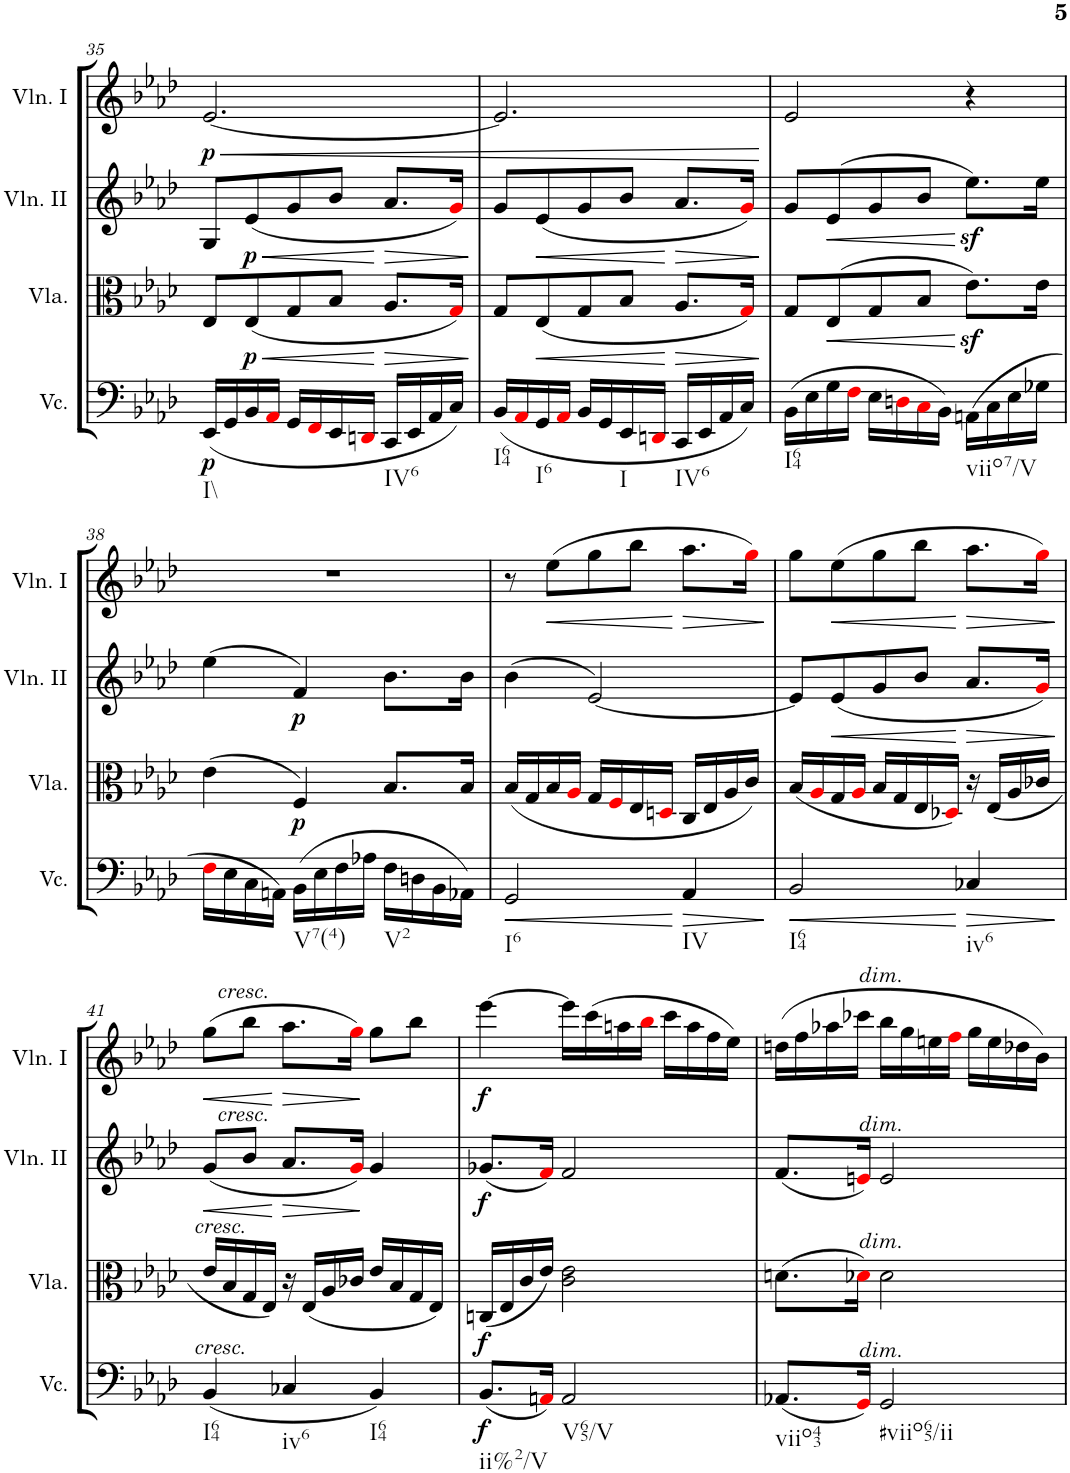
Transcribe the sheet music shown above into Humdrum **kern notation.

**kern	**dynam	**kern	**dynam	**kern	**dynam	**kern	**dynam
*part4	*part4	*part3	*part3	*part2	*part2	*part1	*part1
*staff4	*staff4	*staff3	*staff3	*staff2	*staff2	*staff1	*staff1
*I"Violoncello	*	*I"Viola	*	*I"Violino II	*	*I"Violino I	*
*I'Vc.	*	*I'Vla.	*	*I'Vln. II	*	*I'Vln. I	*
!!LO:PB:g=z
*clefF4	*	*clefC3	*	*clefG2	*	*clefG2	*
*k[b-e-a-d-]	*	*k[b-e-a-d-]	*	*k[b-e-a-d-]	*	*k[b-e-a-d-]	*
*M3/4	*	*M3/4	*	*M3/4	*	*M3/4	*
=35	=35	=35	=35	=35	=35	=35	=35
!LO:TX:b:t=I\\	!	!	!	!	!	!	!
!	!LO:DY:b	!	!	!	!	!	!LO:HP:b
!	!	!	!	!	!	!	!LO:DY:n=1:b
(16EE-/LL	p	8E-/L	.	8G/L	.	[2.e-/	< p
16GG/	.	.	.	.	.	.	.
!	!	!	!LO:HP:b	!	!LO:HP:b	!	!
!	!	!	!LO:DY:n=1:b	!	!LO:DY:n=1:b	!	!
16BB-/	.	(8E-/	< p	(8e-/	< p	.	.
16AA-i/JJ	.	.	.	.	.	.	.
16GG/LL	.	8G/	.	8g/	.	.	.
16FFi/	.	.	.	.	.	.	.
16EE-/	.	8B-/J	.	8b-/J	.	.	.
16DDni/JJ	.	.	.	.	.	.	.
!LO:TX:b:t=IV6	!	!	!	!	!	!	!
!	!	!	!LO:HP:n=1:b	!	!LO:HP:n=1:b	!	!
16CC/LL	.	8.A-/L	[ >	8.a-/L	[ >	.	.
16EE-/	.	.	.	.	.	.	.
16AA-/	.	.	.	.	.	.	.
16C/JJ)	.	16Gi/Jk)	.	16gi/Jk)	.	.	.
.	.	.	]	.	]	.	.
=36	=36	=36	=36	=36	=36	=36	=36
!LO:TX:b:t=I64	!	!	!	!	!	!	!
(16BB-/LL	.	8G/L	.	8g/L	.	2.e-/]	.
16AA-i/	.	.	.	.	.	.	.
!LO:TX:b:t=I6	!	!	!	!	!	!	!
!	!	!	!LO:HP:b	!	!LO:HP:b	!	!
16GG/	.	(8E-/	<	(8e-/	<	.	.
16AA-i/JJ	.	.	.	.	.	.	.
16BB-/LL	.	8G/	.	8g/	.	.	.
16GG/	.	.	.	.	.	.	.
!LO:TX:b:t=I	!	!	!	!	!	!	!
16EE-/	.	8B-/J	.	8b-/J	.	.	.
16DDni/JJ	.	.	.	.	.	.	.
!LO:TX:b:t=IV6	!	!	!	!	!	!	!
!	!	!	!LO:HP:n=1:b	!	!LO:HP:n=1:b	!	!
16CC/LL	.	8.A-/L	[ >	8.a-/L	[ >	.	.
16EE-/	.	.	.	.	.	.	.
16AA-/	.	.	.	.	.	.	.
16C/JJ)	.	16Gi/Jk)	.	16gi/Jk)	.	.	.
.	.	.	]	.	]	.	[
=37	=37	=37	=37	=37	=37	=37	=37
!LO:TX:b:t=I64	!	!	!	!	!	!	!
(16BB-\LL	.	8G/L	.	8g/L	.	2e-/	.
16E-\	.	.	.	.	.	.	.
!	!	!	!LO:HP:b	!	!LO:HP:b	!	!
16G\	.	(8E-/	<	(8e-/	<	.	.
16Fi\JJ	.	.	.	.	.	.	.
16E-\LL	.	8G/	.	8g/	.	.	.
16Dni\	.	.	.	.	.	.	.
16Ci\	.	8B-/J	.	8b-/J	.	.	.
16BB-\JJ)	.	.	.	.	.	.	.
!LO:TX:b:t=viio7/V	!	!	!	!	!	!	!
(16AAn\LL	.	8.e-z<\L)	[	8.ee-z<\L)	[	4r	.
16C\	.	.	.	.	.	.	.
16E-\	.	.	.	.	.	.	.
16G-X\JJ	.	16e-\Jk	.	16ee-\Jk	.	.	.
!!LO:LB:g=z
=38	=38	=38	=38	=38	=38	=38	=38
16Fi\LL	.	(4e-\	.	(4ee-\	.	2.r	.
16E-\	.	.	.	.	.	.	.
16C\	.	.	.	.	.	.	.
16AAn\JJ)	.	.	.	.	.	.	.
!LO:TX:b:t=V7(4)	!	!	!	!	!	!	!
!	!	!	!LO:DY:b	!	!LO:DY:b	!	!
(16BB-\LL	.	4F/)	p	4f/)	p	.	.
16E-\	.	.	.	.	.	.	.
16F\	.	.	.	.	.	.	.
16A-X\JJ	.	.	.	.	.	.	.
!LO:TX:b:t=V2	!	!	!	!	!	!	!
16F\LL	.	8.B-/L	.	8.b-\L	.	.	.
16Dn\	.	.	.	.	.	.	.
16BB-\	.	.	.	.	.	.	.
16AA-X\JJ)	.	16B-/Jk	.	16b-\Jk	.	.	.
=39	=39	=39	=39	=39	=39	=39	=39
!LO:TX:b:t=I6	!	!	!	!	!	!	!
!	!LO:HP:b	!	!	!	!	!	!
2GG/	<	(16B-/LL	.	(4b-\	.	8r	.
.	.	16G/	.	.	.	.	.
!	!	!	!	!	!	!	!LO:HP:b
.	.	16B-/	.	.	.	(8ee-\L	<
.	.	16A-i/JJ	.	.	.	.	.
.	.	16G/LL	.	[2e-/)	.	8gg\	.
.	.	16Fi/	.	.	.	.	.
.	.	16E-/	.	.	.	8bb-\J	.
.	.	16Dni/JJ	.	.	.	.	.
!LO:TX:b:t=IV	!	!	!	!	!	!	!
!	!LO:HP:n=1:b	!	!	!	!	!	!LO:HP:n=1:b
4AA-/	[ >	16C/LL	.	.	.	8.aa-\L	[ >
.	.	16E-/	.	.	.	.	.
.	.	16A-/	.	.	.	.	.
.	.	16c/JJ)	.	.	.	16ggi\Jk)	.
.	]	.	.	.	.	.	]
=40	=40	=40	=40	=40	=40	=40	=40
!LO:TX:b:t=I64	!	!	!	!	!	!	!
!	!LO:HP:b	!	!	!	!	!	!
2BB-/	<	(16B-/LL	.	8e-/L]	.	8gg\L	.
.	.	16A-i/	.	.	.	.	.
!	!	!	!	!	!LO:HP:b	!	!LO:HP:b
.	.	16G/	.	(8e-/	<	(8ee-\	<
.	.	16A-i/JJ	.	.	.	.	.
.	.	16B-/LL	.	8g/	.	8gg\	.
.	.	16G/	.	.	.	.	.
.	.	16E-/	.	8b-/J	.	8bb-\J	.
.	.	16D-Xi/JJ)	.	.	.	.	.
!LO:TX:b:t=iv6	!	!	!	!	!	!	!
!	!LO:HP:n=1:b	!	!	!	!LO:HP:n=1:b	!	!LO:HP:n=1:b
4C-X/	[ >	16r	.	8.a-/L	[ >	8.aa-\L	[ >
.	.	(16E-/LL	.	.	.	.	.
.	.	16A-/	.	.	.	.	.
.	.	16c-X/JJ	.	16gi/Jk)	.	16ggi\Jk)	.
.	]	.	.	.	]	.	]
!!LO:LB:g=z
=41	=41	=41	=41	=41	=41	=41	=41
!	!	!LO:TX:a:i:t=cresc.	!	!	!	!	!
!LO:TX:a:i:t=cresc.	!	!	!	!	!	!	!
!LO:TX:b:t=I64	!	!	!	!	!	!	!
!	!	!	!	!	!LO:HP:b	!	!LO:HP:b
(4BB-/	.	16e-/LL	.	(8g/L	<	(8gg\L	<
.	.	16B-/	.	.	.	.	.
!	!	!	!	!	!	!LO:TX:a:i:t=cresc.	!
!	!	!	!	!LO:TX:a:i:t=cresc.	!	!	!
.	.	16G/	.	8b-/J	.	8bb-\J	.
.	.	16E-/JJ)	.	.	.	.	.
!LO:TX:b:t=iv6	!	!	!	!	!	!	!
!	!	!	!	!	!LO:HP:n=1:b	!	!LO:HP:n=1:b
4C-X/	.	16r	.	8.a-/L	[ >	8.aa-\L	[ >
.	.	(16E-/LL	.	.	.	.	.
.	.	16A-/	.	.	.	.	.
.	.	16c-X/JJ	.	16gi/Jk)	.	16ggi\Jk)	.
!LO:TX:b:t=I64	!	!	!	!	!	!	!
4BB-/)	.	16e-/LL	.	4g/	]	8gg\L	]
.	.	16B-/	.	.	.	.	.
.	.	16G/	.	.	.	8bb-\J	.
.	.	16E-/JJ)	.	.	.	.	.
=42	=42	=42	=42	=42	=42	=42	=42
!LO:TX:b:t=ii%2/V	!	!	!	!	!	!	!
!	!LO:DY:b	!	!LO:DY:b	!	!LO:DY:b	!	!LO:DY:b
(8.BB-/L	f	(16Cn/LL	f	(8.g-X/L	f	[4eee-\	f
.	.	16E-/	.	.	.	.	.
.	.	16c/	.	.	.	.	.
16AAni/Jk)	.	16e-/JJ)	.	16fi/Jk)	.	.	.
!LO:TX:b:t=V65/V	!	!	!	!	!	!	!
2AA/	.	2c\ 2e-\	.	2f/	.	16eee-\LL]	.
.	.	.	.	.	.	(16ccc\	.
.	.	.	.	.	.	16aan\	.
.	.	.	.	.	.	16bb-i\JJ	.
.	.	.	.	.	.	16ccc\LL	.
.	.	.	.	.	.	16aa\	.
.	.	.	.	.	.	16ff\	.
.	.	.	.	.	.	16ee-\JJ)	.
=43	=43	=43	=43	=43	=43	=43	=43
!LO:TX:b:t=viio43	!	!	!	!	!	!	!
(8.AA-X/L	.	(8.dn\L	.	(8.f/L	.	(16ddn\LL	.
.	.	.	.	.	.	16ff\	.
.	.	.	.	.	.	16aa-X\	.
16GGi/Jk)	.	16d-Xi\Jk)	.	16eni/Jk)	.	16ccc-X\JJ	.
!	!	!	!	!	!	!LO:TX:a:i:t=dim.	!
!	!	!	!	!LO:TX:a:i:t=dim.	!	!	!
!	!	!LO:TX:a:i:t=dim.	!	!	!	!	!
!LO:TX:a:i:t=dim.	!	!	!	!	!	!	!
!LO:TX:b:t=#viio65/ii	!	!	!	!	!	!	!
2GG/	.	2d-\	.	2e/	.	16bb-\LL	.
.	.	.	.	.	.	16gg\	.
.	.	.	.	.	.	16een\	.
.	.	.	.	.	.	16ffi\JJ	.
.	.	.	.	.	.	16gg\LL	.
.	.	.	.	.	.	16ee\	.
.	.	.	.	.	.	16dd-X\	.
.	.	.	.	.	.	16b-\JJ)	.
=	=	=	=	=	=	=	=
*-	*-	*-	*-	*-	*-	*-	*-
